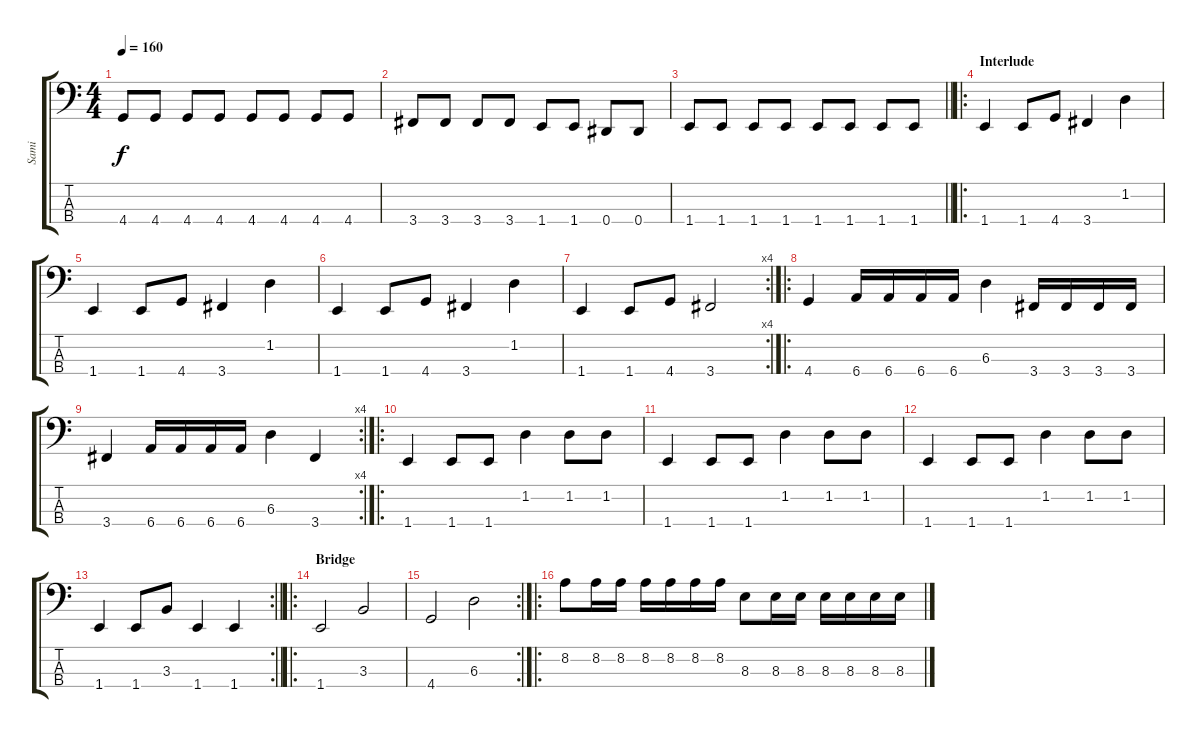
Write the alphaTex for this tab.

\track ("Sami" "Sami") {instrument electricbassfinger}
\staff {score tabs}
\tuning (Gb2 Db2 Ab1 Eb1) {hide}
\ts (4 4)
\tempo 160
\clef f4
\ks c
4.4.8{dy f} 4.4.8 4.4.8 4.4.8 4.4.8 4.4.8 4.4.8 4.4.8 |
3.4.8 3.4.8 3.4.8 3.4.8 1.4.8 1.4.8 0.4.8 0.4.8 |
\barLineRight lightlight
1.4.8 1.4.8 1.4.8 1.4.8 1.4.8 1.4.8 1.4.8 1.4.8 |
\ro
\section ("" "Interlude")
1.4.4 1.4.8 4.4.8 3.4.4 1.2.4 |
1.4.4 1.4.8 4.4.8 3.4.4 1.2.4 |
1.4.4 1.4.8 4.4.8 3.4.4 1.2.4 |
\rc 4
1.4.4 1.4.8 4.4.8 3.4.2 |
\ro
4.4.4 6.4.16 6.4.16 6.4.16 6.4.16 6.3.4 3.4.16 3.4.16 3.4.16 3.4.16 |
\rc 4
3.4.4 6.4.16 6.4.16 6.4.16 6.4.16 6.3.4 3.4.4 |
\ro
1.4.4 1.4.8 1.4.8 1.2.4 1.2.8 1.2.8 |
1.4.4 1.4.8 1.4.8 1.2.4 1.2.8 1.2.8 |
1.4.4 1.4.8 1.4.8 1.2.4 1.2.8 1.2.8 |
\rc 2
\barLineRight lightlight
1.4.4 1.4.8 3.3.8 1.4.4 1.4.4 |
\ro
\section ("" "Bridge")
1.4.2 3.3.2 |
\rc 2
4.4.2 6.3.2 |
\ro
8.2.8 8.2.16 8.2.16 8.2.16 8.2.16 8.2.16 8.2.16 8.3.8 8.3.16 8.3.16 8.3.16 8.3.16 8.3.16 8.3.16
